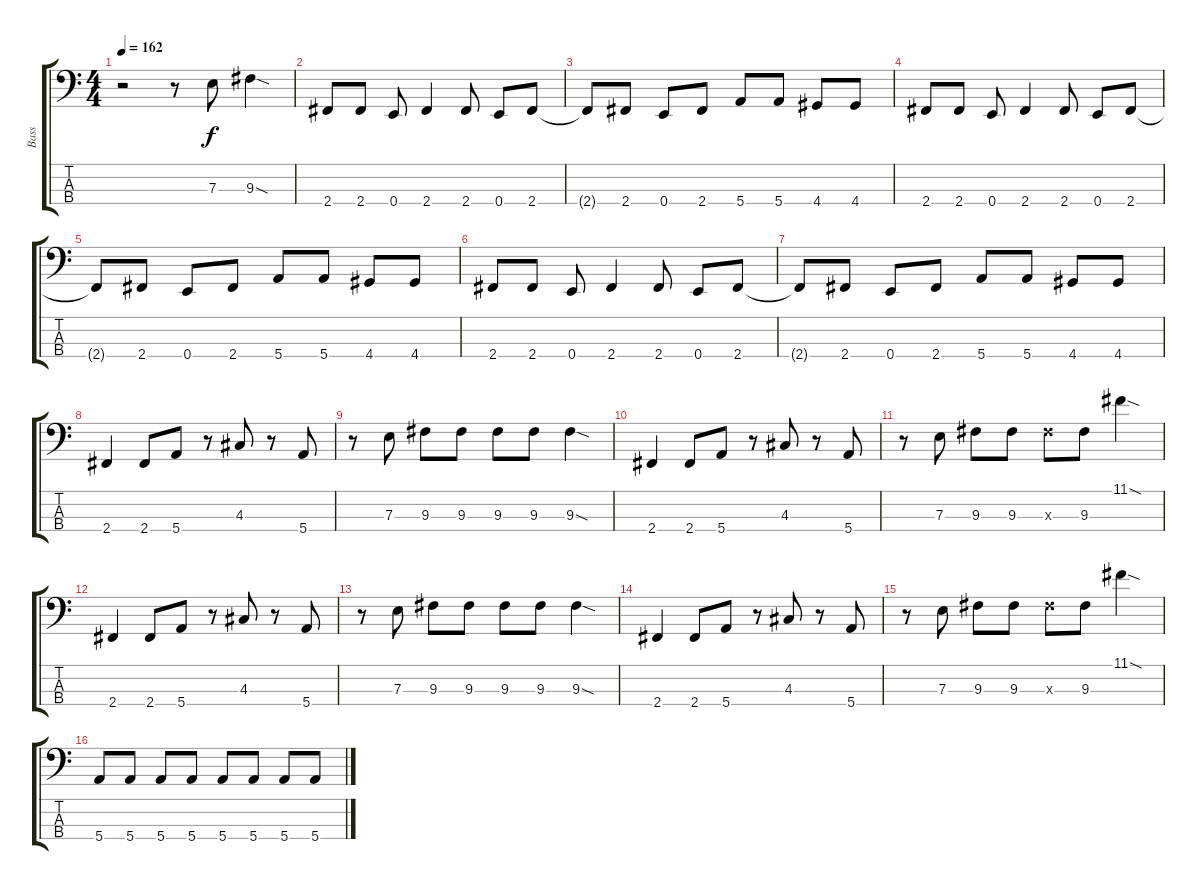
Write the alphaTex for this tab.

\track ("Bass" "Bass") {instrument electricbassfinger}
\staff {score tabs}
\tuning (G2 D2 A1 E1) {hide}
\ts (4 4)
\tempo 162
\clef f4
\ks c
r.2{dy f} r.8 7.3.8 9.3{sod}.4 |
2.4.8 2.4.8 0.4.8 2.4.4 2.4.8 0.4.8 2.4.8 |
2.4{t}.8 2.4.8 0.4.8 2.4.8 5.4.8 5.4.8 4.4.8 4.4.8 |
2.4.8 2.4.8 0.4.8 2.4.4 2.4.8 0.4.8 2.4.8 |
2.4{t}.8 2.4.8 0.4.8 2.4.8 5.4.8 5.4.8 4.4.8 4.4.8 |
2.4.8 2.4.8 0.4.8 2.4.4 2.4.8 0.4.8 2.4.8 |
2.4{t}.8 2.4.8 0.4.8 2.4.8 5.4.8 5.4.8 4.4.8 4.4.8 |
2.4.4 2.4.8 5.4.8 r.8 4.3.8 r.8 5.4.8 |
r.8 7.3.8 9.3.8 9.3.8 9.3.8 9.3.8 9.3{sod}.4 |
2.4.4 2.4.8 5.4.8 r.8 4.3.8 r.8 5.4.8 |
r.8 7.3.8 9.3.8 9.3.8 9.3{x}.8 9.3.8 11.1{sod}.4 |
2.4.4 2.4.8 5.4.8 r.8 4.3.8 r.8 5.4.8 |
r.8 7.3.8 9.3.8 9.3.8 9.3.8 9.3.8 9.3{sod}.4 |
2.4.4 2.4.8 5.4.8 r.8 4.3.8 r.8 5.4.8 |
r.8 7.3.8 9.3.8 9.3.8 9.3{x}.8 9.3.8 11.1{sod}.4 |
5.4.8 5.4.8 5.4.8 5.4.8 5.4.8 5.4.8 5.4.8 5.4.8
